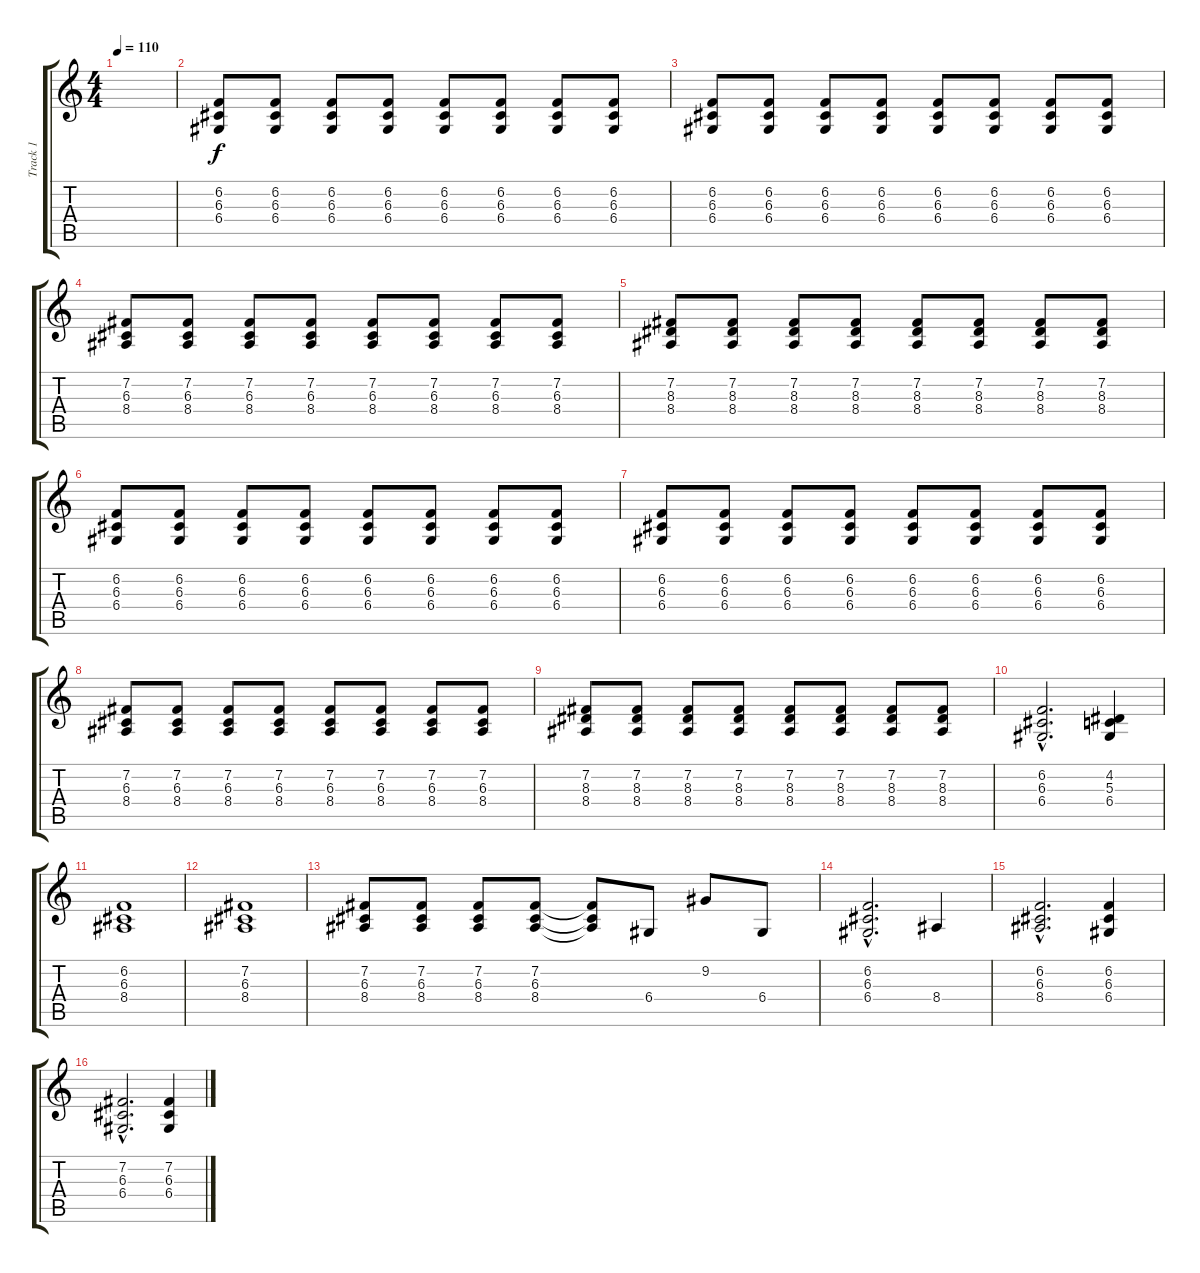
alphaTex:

\track ("Track 1" "Track 1") {instrument electricpiano2}
\staff {score tabs}
\tuning (E4 B3 G3 D3 A2 E2) {hide}
\ts (4 4)
\tempo 110
\clef g2
\ks c
|
(6.2 6.3 6.4).8 (6.2 6.3 6.4).8 (6.2 6.3 6.4).8 (6.2 6.3 6.4).8 (6.2 6.3 6.4).8 (6.2 6.3 6.4).8 (6.2 6.3 6.4).8 (6.2 6.3 6.4).8 |
(6.2 6.3 6.4).8 (6.2 6.3 6.4).8 (6.2 6.3 6.4).8 (6.2 6.3 6.4).8 (6.2 6.3 6.4).8 (6.2 6.3 6.4).8 (6.2 6.3 6.4).8 (6.2 6.3 6.4).8 |
(7.2 6.3 8.4).8 (7.2 6.3 8.4).8 (7.2 6.3 8.4).8 (7.2 6.3 8.4).8 (7.2 6.3 8.4).8 (7.2 6.3 8.4).8 (7.2 6.3 8.4).8 (7.2 6.3 8.4).8 |
(7.2 8.3 8.4).8 (7.2 8.3 8.4).8 (7.2 8.3 8.4).8 (7.2 8.3 8.4).8 (7.2 8.3 8.4).8 (7.2 8.3 8.4).8 (7.2 8.3 8.4).8 (7.2 8.3 8.4).8 |
(6.2 6.3 6.4).8 (6.2 6.3 6.4).8 (6.2 6.3 6.4).8 (6.2 6.3 6.4).8 (6.2 6.3 6.4).8 (6.2 6.3 6.4).8 (6.2 6.3 6.4).8 (6.2 6.3 6.4).8 |
(6.2 6.3 6.4).8 (6.2 6.3 6.4).8 (6.2 6.3 6.4).8 (6.2 6.3 6.4).8 (6.2 6.3 6.4).8 (6.2 6.3 6.4).8 (6.2 6.3 6.4).8 (6.2 6.3 6.4).8 |
(7.2 6.3 8.4).8 (7.2 6.3 8.4).8 (7.2 6.3 8.4).8 (7.2 6.3 8.4).8 (7.2 6.3 8.4).8 (7.2 6.3 8.4).8 (7.2 6.3 8.4).8 (7.2 6.3 8.4).8 |
(7.2 8.3 8.4).8 (7.2 8.3 8.4).8 (7.2 8.3 8.4).8 (7.2 8.3 8.4).8 (7.2 8.3 8.4).8 (7.2 8.3 8.4).8 (7.2 8.3 8.4).8 (7.2 8.3 8.4).8 |
(6.2{hac} 6.3{hac} 6.4{hac}).2{d} (4.2 5.3 6.4).4 |
(6.2 6.3 8.4).1 |
(7.2 6.3 8.4).1 |
(7.2 6.3 8.4).8 (7.2 6.3 8.4).8 (7.2 6.3 8.4).8 (7.2 6.3 8.4).8 (7.2{t} 6.3{t} 8.4{t}).8 6.4.8 9.2.8 6.4.8 |
(6.2{hac} 6.3{hac} 6.4{hac}).2{d} 8.4.4 |
(6.2{hac} 6.3{hac} 8.4{hac}).2{d} (6.2 6.3 6.4).4 |
(7.2{hac} 6.3{hac} 6.4{hac}).2{d} (7.2 6.3 6.4).4
